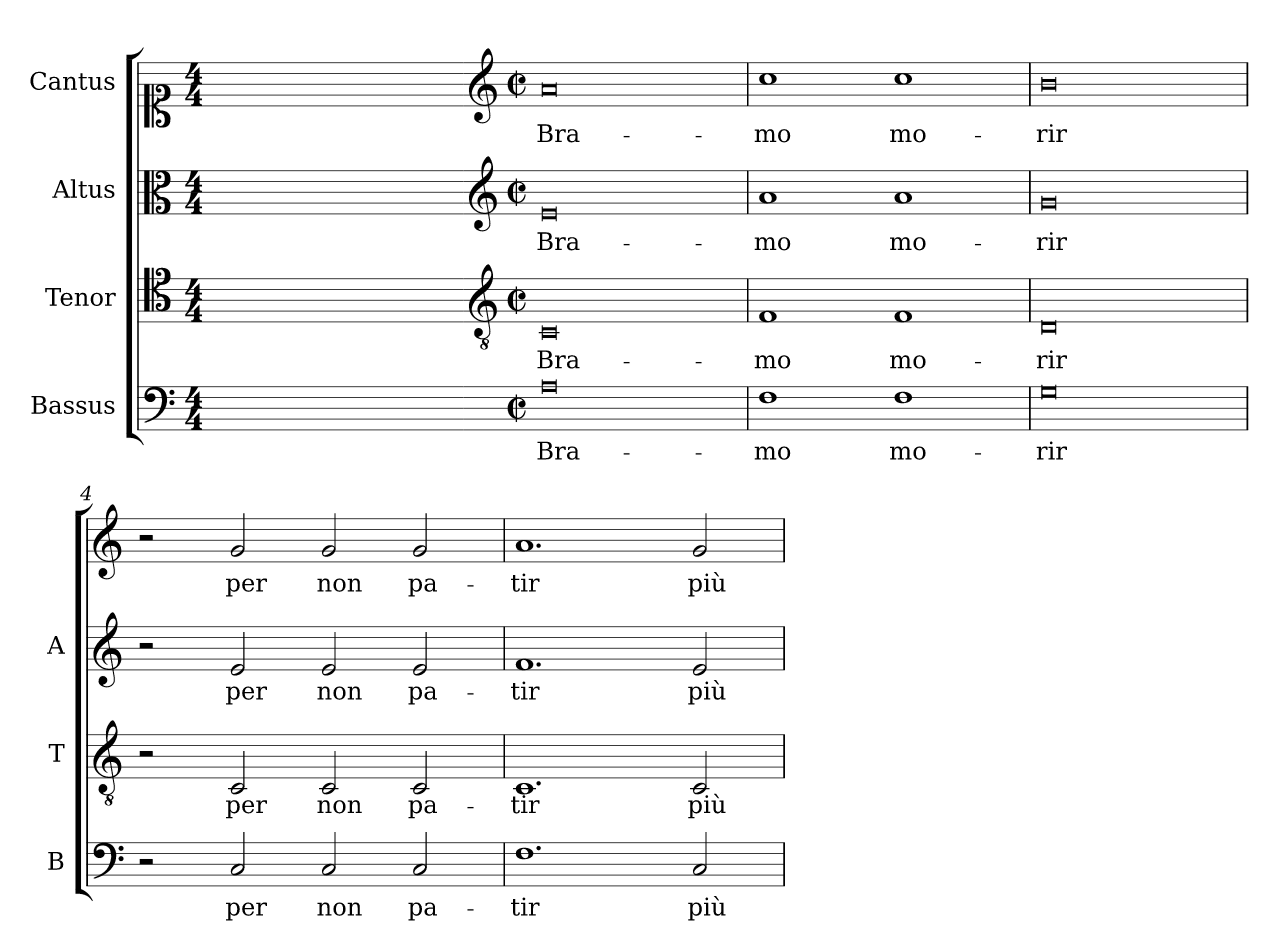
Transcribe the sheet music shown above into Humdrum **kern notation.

**kern	**text	**kern	**text	**kern	**text	**kern	**text
*part4	*part4	*part3	*part3	*part2	*part2	*part1	*part1
*staff4	*staff4	*staff3	*staff3	*staff2	*staff2	*staff1	*staff1
*I"Bassus	*	*I"Tenor	*	*I"Altus	*	*I"Cantus	*
*I'B	*	*I'T	*	*I'A	*	*	*
!!LO:PB:g=z
*clefF4	*	*clefC4	*	*clefC3	*	*clefC1	*
*k[]	*	*k[]	*	*k[]	*	*k[]	*
*C:	*	*C:	*	*C:	*	*C:	*
*M4/4	*	*M4/4	*	*M4/4	*	*M4/4	*
=1	=1	=1	=1	=1	=1	=1	=1
*	*	*	*	*	*	*^	*
1ryy	.	1ryy	.	1ryy	.	1ryy	2ryy	.
.	.	.	.	.	.	.	4ryy	.
.	.	.	.	.	.	.	8ryy	.
.	.	.	.	.	.	.	16ryy	.
.	.	.	.	.	.	.	32ryy	.
.	.	.	.	.	.	.	64ryy	.
.	.	.	.	.	.	.	128...ryy	.
*	*	*	*	*	*	*MM240	*	*
.	.	.	.	.	.	.	1024ryy	.
*	*	*	*	*	*	*v	*v	*
=1-	=1-	=1-	=1-	=1-	=1-	=1-	=1-
*	*	*clefGv2	*	*clefG2	*	*clefG2	*
*M2/2	*	*M2/2	*	*M2/2	*	*M2/2	*
*met(c|)	*	*met(c|)	*	*met(c|)	*	*met(c|)	*
*	*	*	*	*	*	*^	*
!	!LO:LY:b:color=#000000	!	!	!	!	!	!	!
*	*	*	*	*	*	*v	*v	*
*	*	*	*	*	*	*^	*
!	!	!	!LO:LY:b:color=#000000	!	!	!	!	!
*	*	*	*	*	*	*v	*v	*
*	*	*	*	*	*	*^	*
!	!	!	!	!	!LO:LY:b:color=#000000	!	!	!
*	*	*	*	*	*	*v	*v	*
*	*	*	*	*	*	*^	*
!	!	!	!	!	!	!	!	!LO:LY:b:color=#000000
*	*	*	*	*	*	*v	*v	*
0Ai	Bra-	0Ci	Bra-	0ei	Bra-	0ai	Bra-
=2	=2	=2	=2	=2	=2	=2	=2
!	!LO:LY:b:color=#000000	!	!	!	!	!	!
!	!	!	!LO:LY:b:color=#000000	!	!	!	!
!	!	!	!	!	!LO:LY:b:color=#000000	!	!
!	!	!	!	!	!	!	!LO:LY:b:color=#000000
1Fi	-mo	1Fi	-mo	1ai	-mo	1cci	-mo
!	!LO:LY:b:color=#000000	!	!	!	!	!	!
!	!	!	!LO:LY:b:color=#000000	!	!	!	!
!	!	!	!	!	!LO:LY:b:color=#000000	!	!
!	!	!	!	!	!	!	!LO:LY:b:color=#000000
1Fi	mo-	1Fi	mo-	1ai	mo-	1cci	mo-
=3	=3	=3	=3	=3	=3	=3	=3
!	!LO:LY:b:color=#000000	!	!	!	!	!	!
!	!	!	!LO:LY:b:color=#000000	!	!	!	!
!	!	!	!	!	!LO:LY:b:color=#000000	!	!
!	!	!	!	!	!	!	!LO:LY:b:color=#000000
0Gi	-rir	0Di	-rir	0gi	-rir	0bi	-rir
=4	=4	=4	=4	=4	=4	=4	=4
2r	.	2r	.	2r	.	2r	.
!	!LO:LY:b:color=#000000	!	!	!	!	!	!
!	!	!	!LO:LY:b:color=#000000	!	!	!	!
!	!	!	!	!	!LO:LY:b:color=#000000	!	!
!	!	!	!	!	!	!	!LO:LY:b:color=#000000
2Ci/	per	2Ci/	per	2ei/	per	2gi/	per
!	!LO:LY:b:color=#000000	!	!	!	!	!	!
!	!	!	!LO:LY:b:color=#000000	!	!	!	!
!	!	!	!	!	!LO:LY:b:color=#000000	!	!
!	!	!	!	!	!	!	!LO:LY:b:color=#000000
2Ci/	non	2Ci/	non	2ei/	non	2gi/	non
!	!LO:LY:b:color=#000000	!	!	!	!	!	!
!	!	!	!LO:LY:b:color=#000000	!	!	!	!
!	!	!	!	!	!LO:LY:b:color=#000000	!	!
!	!	!	!	!	!	!	!LO:LY:b:color=#000000
2Ci/	pa-	2Ci/	pa-	2ei/	pa-	2gi/	pa-
=5	=5	=5	=5	=5	=5	=5	=5
!	!LO:LY:b:color=#000000	!	!	!	!	!	!
!	!	!	!LO:LY:b:color=#000000	!	!	!	!
!	!	!	!	!	!LO:LY:b:color=#000000	!	!
!	!	!	!	!	!	!	!LO:LY:b:color=#000000
1.Fi	-tir	1.Ci	-tir	1.fi	-tir	1.ai	-tir
!	!LO:LY:b:color=#000000	!	!	!	!	!	!
!	!	!	!LO:LY:b:color=#000000	!	!	!	!
!	!	!	!	!	!LO:LY:b:color=#000000	!	!
!	!	!	!	!	!	!	!LO:LY:b:color=#000000
2Ci/	più	2Ci/	più	2ei/	più	2gi/	più
=	=	=	=	=	=	=	=
*-	*-	*-	*-	*-	*-	*-	*-
